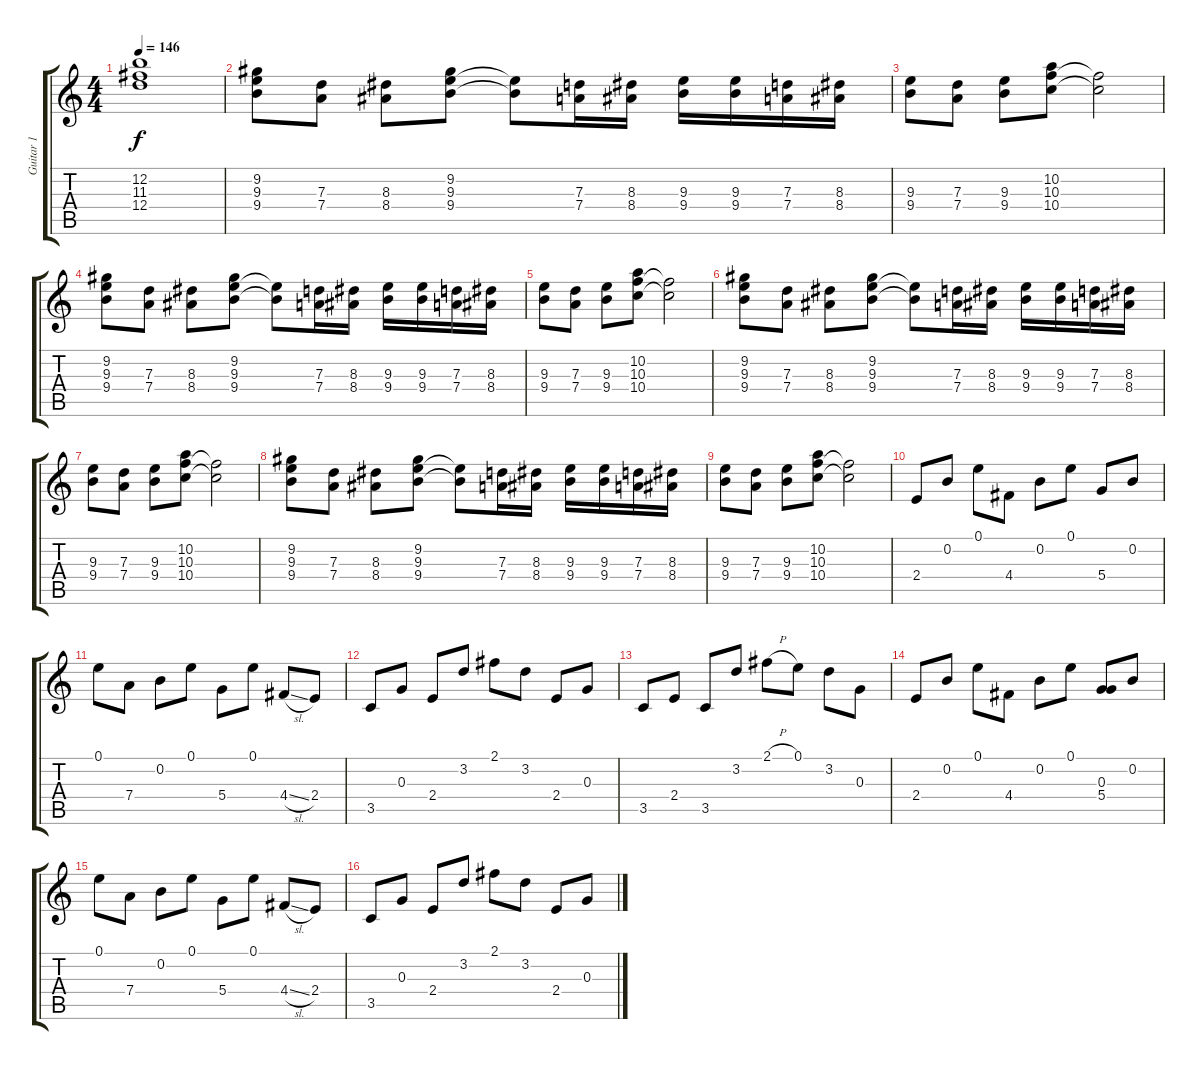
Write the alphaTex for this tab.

\track ("Guitar 1" "Guitar 1") {instrument overdrivenguitar}
\staff {score tabs}
\tuning (E4 B3 G3 D3 A2 E2) {hide}
\ts (4 4)
\tempo 146
\clef g2
\ks c
(12.2{t} 11.3{t} 12.4{t}).1{dy f} |
(9.2 9.3 9.4).8 (7.3 7.4).8 (8.3 8.4).8 (9.2 9.3 9.4).8 (9.3{t} 9.4{t}).8 (7.3 7.4).16 (8.3 8.4).16 (9.3 9.4).16 (9.3 9.4).16 (7.3 7.4).16 (8.3 8.4).16 |
(9.3 9.4).8 (7.3 7.4).8 (9.3 9.4).8 (10.2 10.3 10.4).8 (10.3{t} 10.4{t}).2 |
(9.2 9.3 9.4).8 (7.3 7.4).8 (8.3 8.4).8 (9.2 9.3 9.4).8 (9.3{t} 9.4{t}).8 (7.3 7.4).16 (8.3 8.4).16 (9.3 9.4).16 (9.3 9.4).16 (7.3 7.4).16 (8.3 8.4).16 |
(9.3 9.4).8 (7.3 7.4).8 (9.3 9.4).8 (10.2 10.3 10.4).8 (10.3{t} 10.4{t}).2 |
(9.2 9.3 9.4).8 (7.3 7.4).8 (8.3 8.4).8 (9.2 9.3 9.4).8 (9.3{t} 9.4{t}).8 (7.3 7.4).16 (8.3 8.4).16 (9.3 9.4).16 (9.3 9.4).16 (7.3 7.4).16 (8.3 8.4).16 |
(9.3 9.4).8 (7.3 7.4).8 (9.3 9.4).8 (10.2 10.3 10.4).8 (10.3{t} 10.4{t}).2 |
(9.2 9.3 9.4).8 (7.3 7.4).8 (8.3 8.4).8 (9.2 9.3 9.4).8 (9.3{t} 9.4{t}).8 (7.3 7.4).16 (8.3 8.4).16 (9.3 9.4).16 (9.3 9.4).16 (7.3 7.4).16 (8.3 8.4).16 |
(9.3 9.4).8 (7.3 7.4).8 (9.3 9.4).8 (10.2 10.3 10.4).8 (10.3{t} 10.4{t}).2 |
2.4.8{volume 10} 0.2.8 0.1.8 4.4.8 0.2.8 0.1.8 5.4.8 0.2.8 |
0.1.8 7.4.8 0.2.8 0.1.8 5.4.8 0.1.8 4.4{sl}.8 2.4.8 |
3.5.8 0.3.8 2.4.8 3.2.8 2.1.8 3.2.8 2.4.8 0.3.8 |
3.5.8 2.4.8 3.5.8 3.2.8 2.1{h}.8 0.1.8 3.2.8 0.3.8 |
2.4.8 0.2.8 0.1.8 4.4.8 0.2.8 0.1.8 (0.3 5.4).8 0.2.8 |
0.1.8 7.4.8 0.2.8 0.1.8 5.4.8 0.1.8 4.4{sl}.8 2.4.8 |
3.5.8 0.3.8 2.4.8 3.2.8 2.1.8 3.2.8 2.4.8 0.3.8
